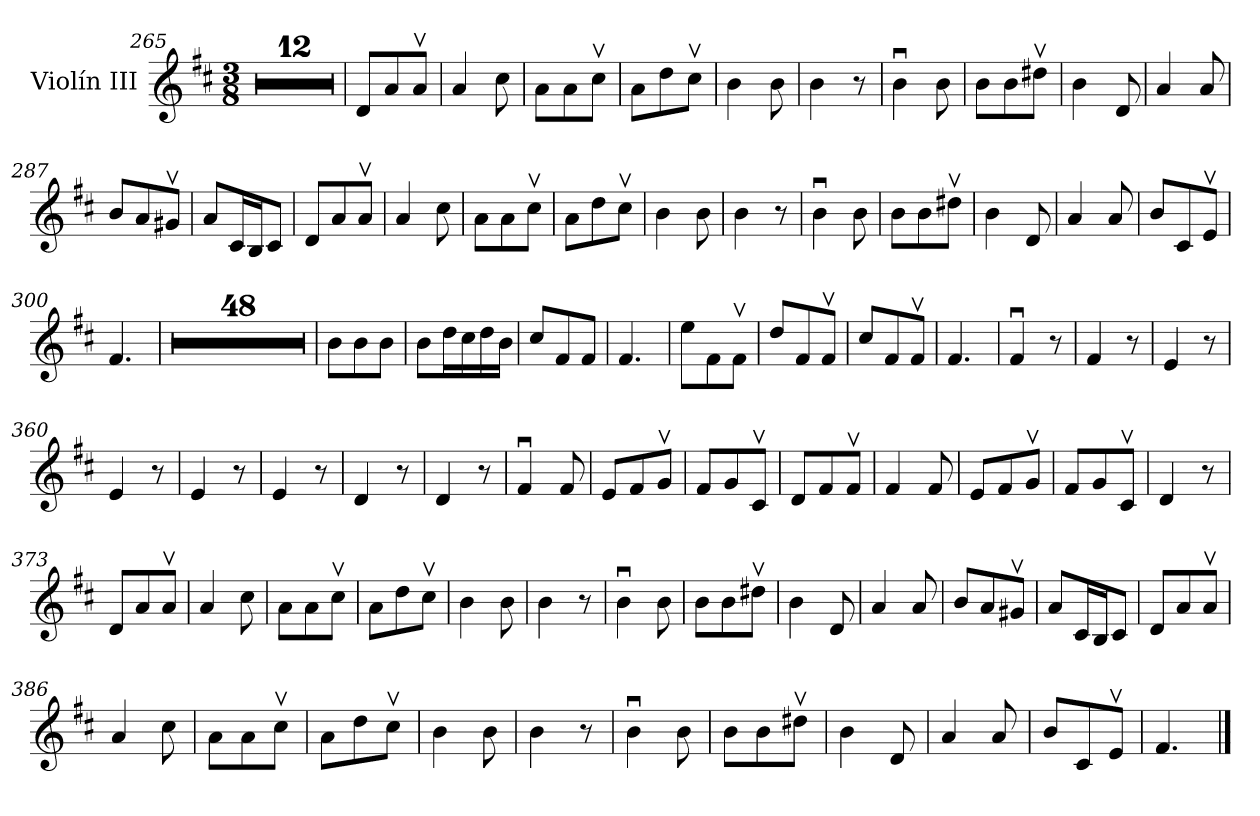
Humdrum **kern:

**kern
*part1
*staff1
*I"Violín III
*clefG2
*k[f#c#]
*D:
*M3/8
=265
4.r
=266
4.r
=267
4.r
=268
4.r
=269
4.r
=270
4.r
=271
4.r
=272
4.r
=273
4.r
=274
4.r
=275
4.r
=276
4.r
=277
8d/L
8a/
8av/J
=278
4a/
8cc#\
=279
8a\L
8a\
8cc#v\J
=280
8a\L
8dd\
8cc#v\J
=281
4b\
8b\
=282
4b\
8r
!!LO:LB:g=z
=283
4bu\
8b\
=284
8b\L
8b\
8dd#Xv\J
=285
4b\
8d/
=286
4a/
8a/
=287
8b/L
8a/
8g#Xv/J
=288
8a/L
16c#/L
16B/J
8c#/J
=289
8d/L
8a/
8av/J
=290
4a/
8cc#\
=291
8a\L
8a\
8cc#v\J
=292
8a\L
8dd\
8cc#v\J
=293
4b\
8b\
=294
4b\
8r
!!LO:LB:g=z
=295
4bu\
8b\
=296
8b\L
8b\
8dd#Xv\J
=297
4b\
8d/
=298
4a/
8a/
=299
8b/L
8c#/
8ev/J
=300
4.f#/
=301
4.r
=302
4.r
=303
4.r
=304
4.r
=305
4.r
=306
4.r
=307
4.r
=308
4.r
=309
4.r
=310
4.r
=311
4.r
=312
4.r
=313
4.r
=314
4.r
=315
4.r
=316
4.r
=317
4.r
=318
4.r
=319
4.r
=320
4.r
=321
4.r
=322
4.r
=323
4.r
=324
4.r
=325
4.r
=326
4.r
=327
4.r
=328
4.r
=329
4.r
=330
4.r
=331
4.r
=332
4.r
=333
4.r
=334
4.r
=335
4.r
=336
4.r
=337
4.r
=338
4.r
=339
4.r
=340
4.r
=341
4.r
=342
4.r
=343
4.r
=344
4.r
=345
4.r
=346
4.r
=347
4.r
=348
4.r
=349
8b\L
8b\
8b\J
=350
8b\L
16dd\L
16cc#\
16dd\
16b\JJ
=351
8cc#/L
8f#/
8f#/J
=352
4.f#/
=353
8ee\L
8f#\
8f#v\J
!!LO:LB:g=z
=354
8dd/L
8f#/
8f#v/J
=355
8cc#/L
8f#/
8f#v/J
=356
4.f#/
=357
4f#u/
8r
=358
4f#/
8r
=359
4e/
8r
=360
4e/
8r
=361
4e/
8r
=362
4e/
8r
=363
4d/
8r
=364
4d/
8r
=365
4f#u/
8f#/
=366
8e/L
8f#/
8gv/J
!!LO:LB:g=z
=367
8f#/L
8g/
8c#v/J
=368
8d/L
8f#/
8f#v/J
=369
4f#/
8f#/
=370
8e/L
8f#/
8gv/J
=371
8f#/L
8g/
8c#v/J
=372
4d/
8r
=373
8d/L
8a/
8av/J
=374
4a/
8cc#\
=375
8a\L
8a\
8cc#v\J
=376
8a\L
8dd\
8cc#v\J
=377
4b\
8b\
=378
4b\
8r
!!LO:LB:g=z
=379
4bu\
8b\
=380
8b\L
8b\
8dd#Xv\J
=381
4b\
8d/
=382
4a/
8a/
=383
8b/L
8a/
8g#Xv/J
=384
8a/L
16c#/L
16B/J
8c#/J
=385
8d/L
8a/
8av/J
=386
4a/
8cc#\
=387
8a\L
8a\
8cc#v\J
=388
8a\L
8dd\
8cc#v\J
=389
4b\
8b\
!!LO:LB:g=z
=390
4b\
8r
=391
4bu\
8b\
=392
8b\L
8b\
8dd#Xv\J
=393
4b\
8d/
=394
4a/
8a/
=395
8b/L
8c#/
8ev/J
=396
4.f#/
==
*-
